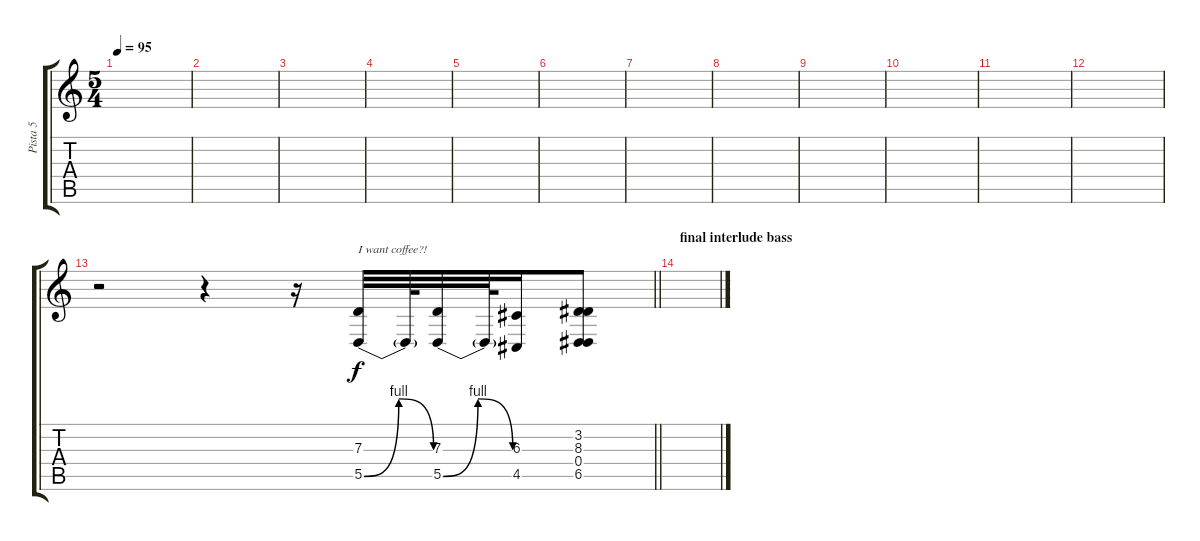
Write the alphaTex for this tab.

\track ("Pista 5" "Pista 5") {instrument panflute}
\staff {score tabs}
\tuning (E4 B3 G3 D3 A2 E2) {hide}
\ts (5 4)
\tempo 95
\clef g2
\ks c
|
|
|
|
|
|
|
|
|
|
|
|
\barLineRight lightlight
r.2 r.4 r.16 (7.3 5.5{be (bendrelease 0 0 15 4 46 4 60 0)}).32{txt "I want coffee?!" volume 16 instrument panflute} 5.5{t}.64 (7.3 5.5{be (bendrelease 0 0 15 4 46 4 60 0)}).32 5.5{t}.64 (6.3 4.5).16 (3.2 8.3 0.4 6.5).8 |
\section ("" "final interlude bass")
